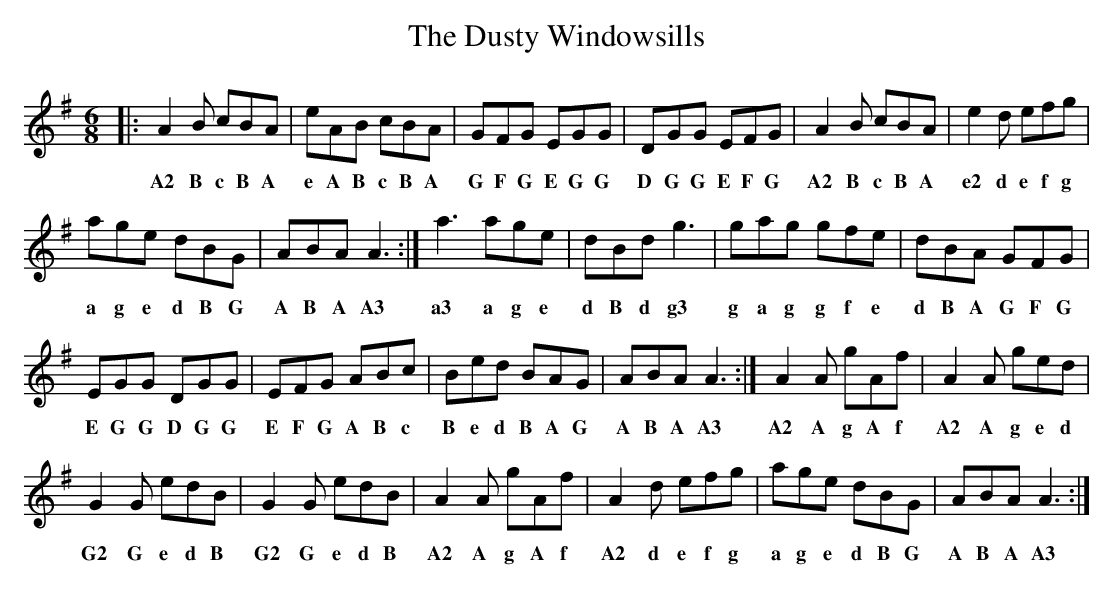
X:1
T: Dusty Windowsills, The
M: 6/8
L: 1/8
K: Ador
|:A2B cBA|eAB cBA|GFG EGG|DGG EFG|A2B cBA|e2d efg|
w: A2 B c B A e A B c B A G F G E G G D G G E F G A2 B c B A e2 d e f g
age dBG|ABA A3:|a3 age|dBd g3|gag gfe|dBA GFG|
w: a g e d B G A B A A3 a3 a g e d B d g3 g a g g f e d B A G F G
EGG DGG|EFG ABc|Bed BAG|ABA A3:|A2A gAf|A2A ged|
w: E G G D G G E F G A B c B e d B A G A B A A3 A2 A g A f A2 A g e d
G2G edB|G2G edB|A2A gAf|A2d efg|age dBG|ABA A3:|
w: G2 G  e d B G2 G e d B A2 A g A f A2 d e f g a g e d B G A B A A3
